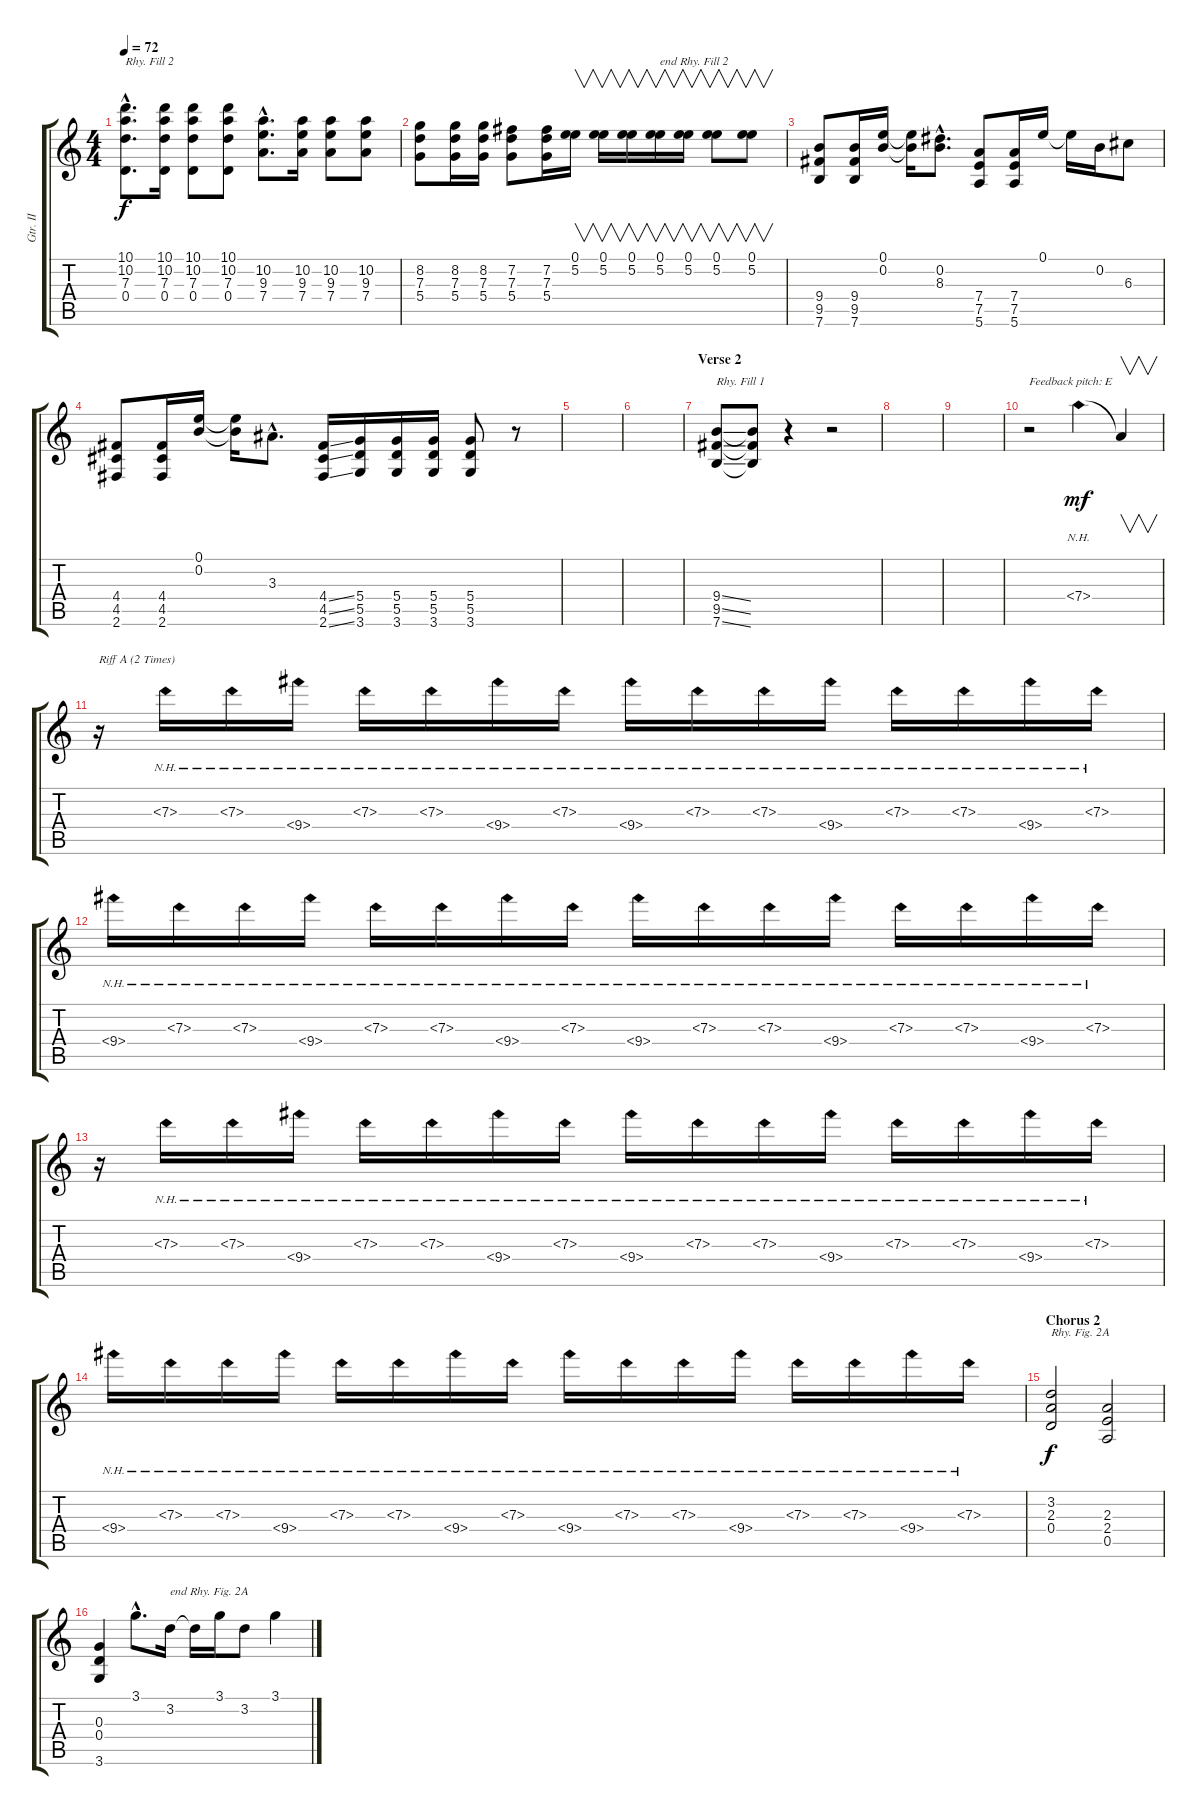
\track ("Gtr. II" "Gtr. II") {instrument distortionguitar}
\staff {score tabs}
\tuning (E4 B3 G3 D3 A2 E2) {hide}
\ts (4 4)
\tempo 72
\clef g2
\ks c
(10.1{hac} 10.2{hac} 7.3{hac} 0.4{hac}).8{d txt "Rhy. Fill 2" dy f} (10.1 10.2 7.3 0.4).16 (10.1 10.2 7.3 0.4).8 (10.1 10.2 7.3 0.4).8 (10.2{hac} 9.3{hac} 7.4{hac}).8{d} (10.2 9.3 7.4).16 (10.2 9.3 7.4).8 (10.2 9.3 7.4).8 |
(8.2 7.3 5.4).8 (8.2 7.3 5.4).16 (8.2 7.3 5.4).16 (7.2 7.3 5.4).8 (7.2 7.3 5.4).16 (0.1 5.2).16{v} (0.1 5.2).16{v} (0.1 5.2).16{v} (0.1 5.2).16{v txt "end Rhy. Fill 2"} (0.1 5.2).16{v} (0.1 5.2).8{v} (0.1 5.2).8{v} |
(9.4 9.5 7.6).8 (9.4 9.5 7.6).16 (0.1 0.2).16 (0.1{t} 0.2{t}).16 (0.2{hac} 8.3{hac}).8{d} (7.4 7.5 5.6).8 (7.4 7.5 5.6).16 0.1.16 0.1{t}.16 0.2.16 6.3.8 |
(4.4 4.5 2.6).8 (4.4 4.5 2.6).16 (0.1 0.2).16 (0.1{t} 0.2{t}).16 3.3{hac}.8{d} (4.4{ss} 4.5{ss} 2.6{ss}).16 (5.4 5.5 3.6).16 (5.4 5.5 3.6).16 (5.4 5.5 3.6).16 (5.4 5.5 3.6).8 r.8 |
|
|
\section ("" "Verse 2")
(9.4{ss} 9.5{ss} 7.6{ss}).8{txt "Rhy. Fill 1"} (9.4{t} 9.5{t} 7.6{t}).8 r.4 r.2 |
|
|
r.2{txt "Feedback pitch: E"} 7.4{nh}.4{dy mf} 7.4{t}.4{v} |
r.16{txt "Riff A (2 Times)"} 7.3{nh}.16 7.3{nh}.16 9.4{nh}.16 7.3{nh}.16 7.3{nh}.16 9.4{nh}.16 7.3{nh}.16 9.4{nh}.16 7.3{nh}.16 7.3{nh}.16 9.4{nh}.16 7.3{nh}.16 7.3{nh}.16 9.4{nh}.16 7.3{nh}.16 |
9.4{nh}.16 7.3{nh}.16 7.3{nh}.16 9.4{nh}.16 7.3{nh}.16 7.3{nh}.16 9.4{nh}.16 7.3{nh}.16 9.4{nh}.16 7.3{nh}.16 7.3{nh}.16 9.4{nh}.16 7.3{nh}.16 7.3{nh}.16 9.4{nh}.16 7.3{nh}.16 |
r.16 7.3{nh}.16 7.3{nh}.16 9.4{nh}.16 7.3{nh}.16 7.3{nh}.16 9.4{nh}.16 7.3{nh}.16 9.4{nh}.16 7.3{nh}.16 7.3{nh}.16 9.4{nh}.16 7.3{nh}.16 7.3{nh}.16 9.4{nh}.16 7.3{nh}.16 |
9.4{nh}.16 7.3{nh}.16 7.3{nh}.16 9.4{nh}.16 7.3{nh}.16 7.3{nh}.16 9.4{nh}.16 7.3{nh}.16 9.4{nh}.16 7.3{nh}.16 7.3{nh}.16 9.4{nh}.16 7.3{nh}.16 7.3{nh}.16 9.4{nh}.16 7.3{nh}.16 |
\section ("" "Chorus 2")
(3.2 2.3 0.4).2{txt "Rhy. Fig. 2A" dy f} (2.3 2.4 0.5).2 |
(0.3 0.4 3.6).4 3.1{hac}.8{d} 3.2.16{txt "end Rhy. Fig. 2A"} 3.2{t}.16 3.1.16 3.2.8 3.1.4
